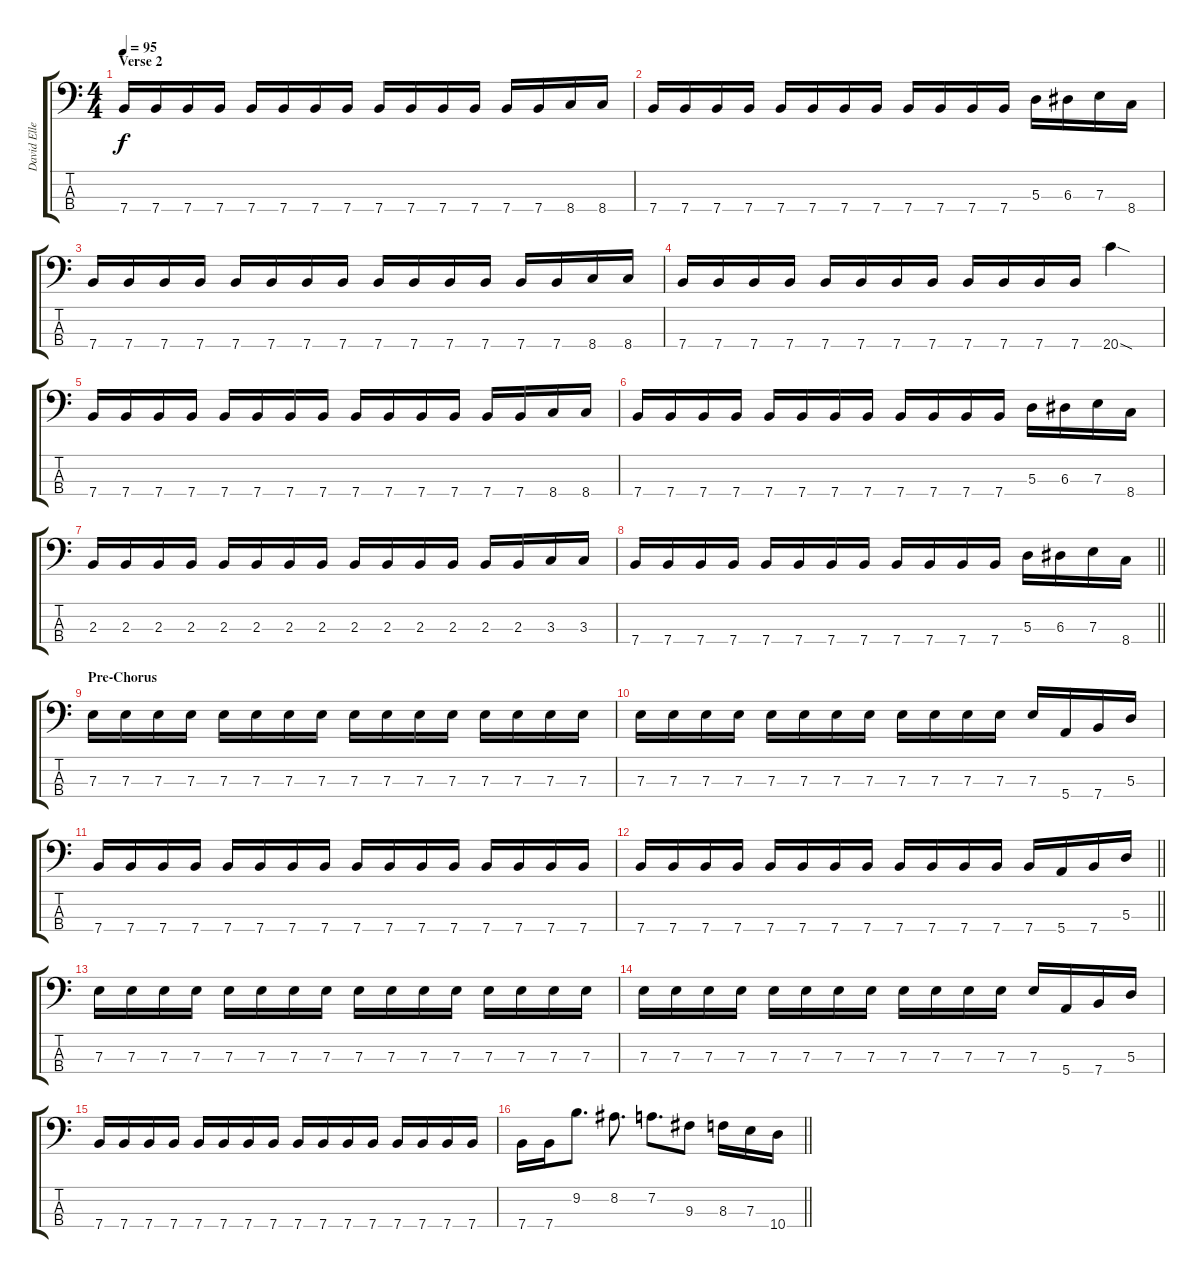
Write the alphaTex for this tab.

\track ("David Ellefson" "David Elle") {instrument electricbasspick}
\staff {score tabs}
\tuning (G2 D2 A1 E1) {hide}
\ts (4 4)
\section ("" "Verse 2")
\tempo 95
\clef f4
\ks c
7.4.16{dy f} 7.4.16 7.4.16 7.4.16 7.4.16 7.4.16 7.4.16 7.4.16 7.4.16 7.4.16 7.4.16 7.4.16 7.4.16 7.4.16 8.4.16 8.4.16 |
7.4.16 7.4.16 7.4.16 7.4.16 7.4.16 7.4.16 7.4.16 7.4.16 7.4.16 7.4.16 7.4.16 7.4.16 5.3.16 6.3.16 7.3.16 8.4.16 |
7.4.16 7.4.16 7.4.16 7.4.16 7.4.16 7.4.16 7.4.16 7.4.16 7.4.16 7.4.16 7.4.16 7.4.16 7.4.16 7.4.16 8.4.16 8.4.16 |
7.4.16 7.4.16 7.4.16 7.4.16 7.4.16 7.4.16 7.4.16 7.4.16 7.4.16 7.4.16 7.4.16 7.4.16 20.4{sod}.4 |
7.4.16 7.4.16 7.4.16 7.4.16 7.4.16 7.4.16 7.4.16 7.4.16 7.4.16 7.4.16 7.4.16 7.4.16 7.4.16 7.4.16 8.4.16 8.4.16 |
7.4.16 7.4.16 7.4.16 7.4.16 7.4.16 7.4.16 7.4.16 7.4.16 7.4.16 7.4.16 7.4.16 7.4.16 5.3.16 6.3.16 7.3.16 8.4.16 |
2.3.16 2.3.16 2.3.16 2.3.16 2.3.16 2.3.16 2.3.16 2.3.16 2.3.16 2.3.16 2.3.16 2.3.16 2.3.16 2.3.16 3.3.16 3.3.16 |
\barLineRight lightlight
7.4.16 7.4.16 7.4.16 7.4.16 7.4.16 7.4.16 7.4.16 7.4.16 7.4.16 7.4.16 7.4.16 7.4.16 5.3.16 6.3.16 7.3.16 8.4.16 |
\section ("" "Pre-Chorus")
7.3.16 7.3.16 7.3.16 7.3.16 7.3.16 7.3.16 7.3.16 7.3.16 7.3.16 7.3.16 7.3.16 7.3.16 7.3.16 7.3.16 7.3.16 7.3.16 |
7.3.16 7.3.16 7.3.16 7.3.16 7.3.16 7.3.16 7.3.16 7.3.16 7.3.16 7.3.16 7.3.16 7.3.16 7.3.16 5.4.16 7.4.16 5.3.16 |
7.4.16 7.4.16 7.4.16 7.4.16 7.4.16 7.4.16 7.4.16 7.4.16 7.4.16 7.4.16 7.4.16 7.4.16 7.4.16 7.4.16 7.4.16 7.4.16 |
\barLineRight lightlight
7.4.16 7.4.16 7.4.16 7.4.16 7.4.16 7.4.16 7.4.16 7.4.16 7.4.16 7.4.16 7.4.16 7.4.16 7.4.16 5.4.16 7.4.16 5.3.16 |
7.3.16 7.3.16 7.3.16 7.3.16 7.3.16 7.3.16 7.3.16 7.3.16 7.3.16 7.3.16 7.3.16 7.3.16 7.3.16 7.3.16 7.3.16 7.3.16 |
7.3.16 7.3.16 7.3.16 7.3.16 7.3.16 7.3.16 7.3.16 7.3.16 7.3.16 7.3.16 7.3.16 7.3.16 7.3.16 5.4.16 7.4.16 5.3.16 |
7.4.16 7.4.16 7.4.16 7.4.16 7.4.16 7.4.16 7.4.16 7.4.16 7.4.16 7.4.16 7.4.16 7.4.16 7.4.16 7.4.16 7.4.16 7.4.16 |
\barLineRight lightlight
7.4.16 7.4.16 9.2.8{d} 8.2.8{d} 7.2.8{d} 9.3.8 8.3.16 7.3.16 10.4.16
